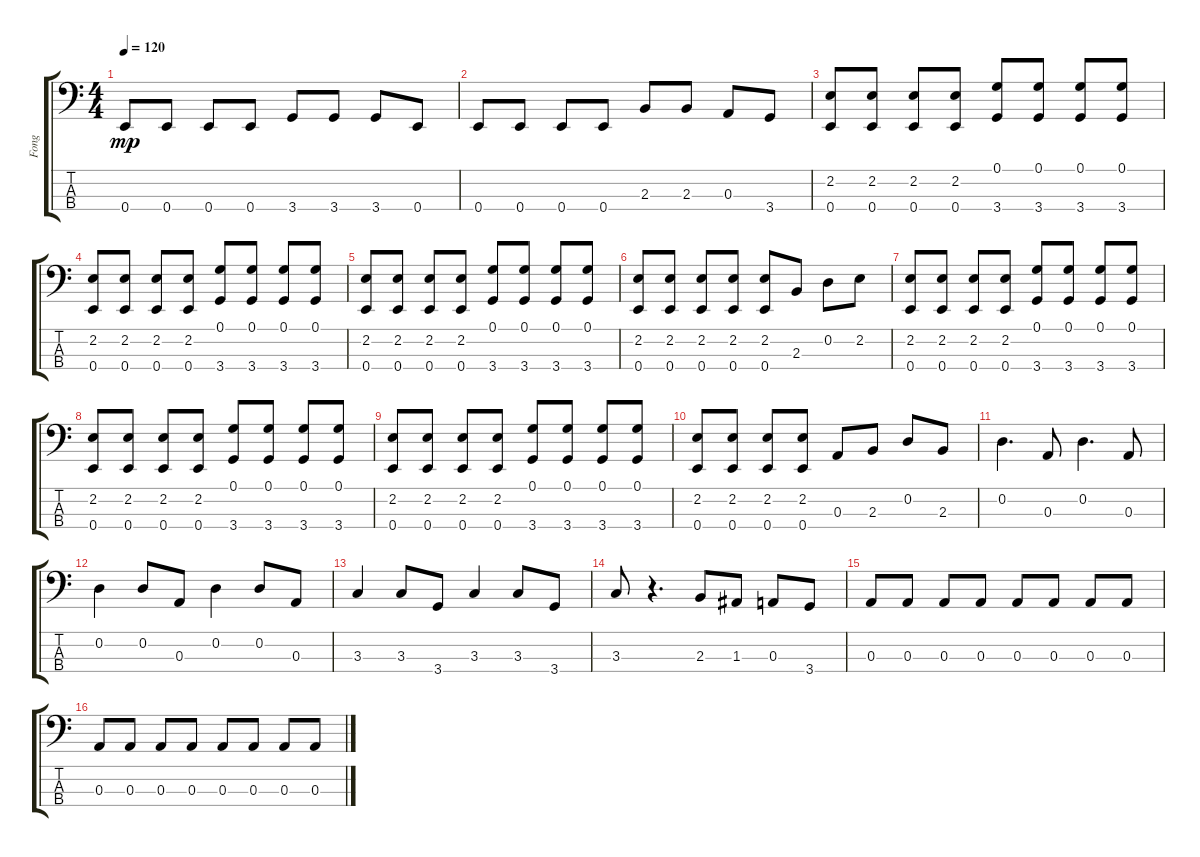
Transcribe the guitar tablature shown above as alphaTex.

\track ("Fong" "Fong") {instrument electricbasspick}
\staff {score tabs}
\tuning (G2 D2 A1 E1) {hide}
\ts (4 4)
\tempo 120
\clef f4
\ks c
0.4.8{dy mp} 0.4.8 0.4.8 0.4.8 3.4.8 3.4.8 3.4.8 0.4.8 |
0.4.8 0.4.8 0.4.8 0.4.8 2.3.8 2.3.8 0.3.8 3.4.8 |
(2.2 0.4).8 (2.2 0.4).8 (2.2 0.4).8 (2.2 0.4).8 (0.1 3.4).8 (0.1 3.4).8 (0.1 3.4).8 (0.1 3.4).8 |
(2.2 0.4).8 (2.2 0.4).8 (2.2 0.4).8 (2.2 0.4).8 (0.1 3.4).8 (0.1 3.4).8 (0.1 3.4).8 (0.1 3.4).8 |
(2.2 0.4).8 (2.2 0.4).8 (2.2 0.4).8 (2.2 0.4).8 (0.1 3.4).8 (0.1 3.4).8 (0.1 3.4).8 (0.1 3.4).8 |
(2.2 0.4).8 (2.2 0.4).8 (2.2 0.4).8 (2.2 0.4).8 (2.2 0.4).8 2.3.8 0.2.8 2.2.8 |
(2.2 0.4).8 (2.2 0.4).8 (2.2 0.4).8 (2.2 0.4).8 (0.1 3.4).8 (0.1 3.4).8 (0.1 3.4).8 (0.1 3.4).8 |
(2.2 0.4).8 (2.2 0.4).8 (2.2 0.4).8 (2.2 0.4).8 (0.1 3.4).8 (0.1 3.4).8 (0.1 3.4).8 (0.1 3.4).8 |
(2.2 0.4).8 (2.2 0.4).8 (2.2 0.4).8 (2.2 0.4).8 (0.1 3.4).8 (0.1 3.4).8 (0.1 3.4).8 (0.1 3.4).8 |
(2.2 0.4).8 (2.2 0.4).8 (2.2 0.4).8 (2.2 0.4).8 0.3.8 2.3.8 0.2.8 2.3.8 |
0.2.4{d} 0.3.8 0.2.4{d} 0.3.8 |
0.2.4 0.2.8 0.3.8 0.2.4 0.2.8 0.3.8 |
3.3.4 3.3.8 3.4.8 3.3.4 3.3.8 3.4.8 |
3.3.8 r.4{d} 2.3.8 1.3.8 0.3.8 3.4.8 |
0.3.8 0.3.8 0.3.8 0.3.8 0.3.8 0.3.8 0.3.8 0.3.8 |
0.3.8 0.3.8 0.3.8 0.3.8 0.3.8 0.3.8 0.3.8 0.3.8
